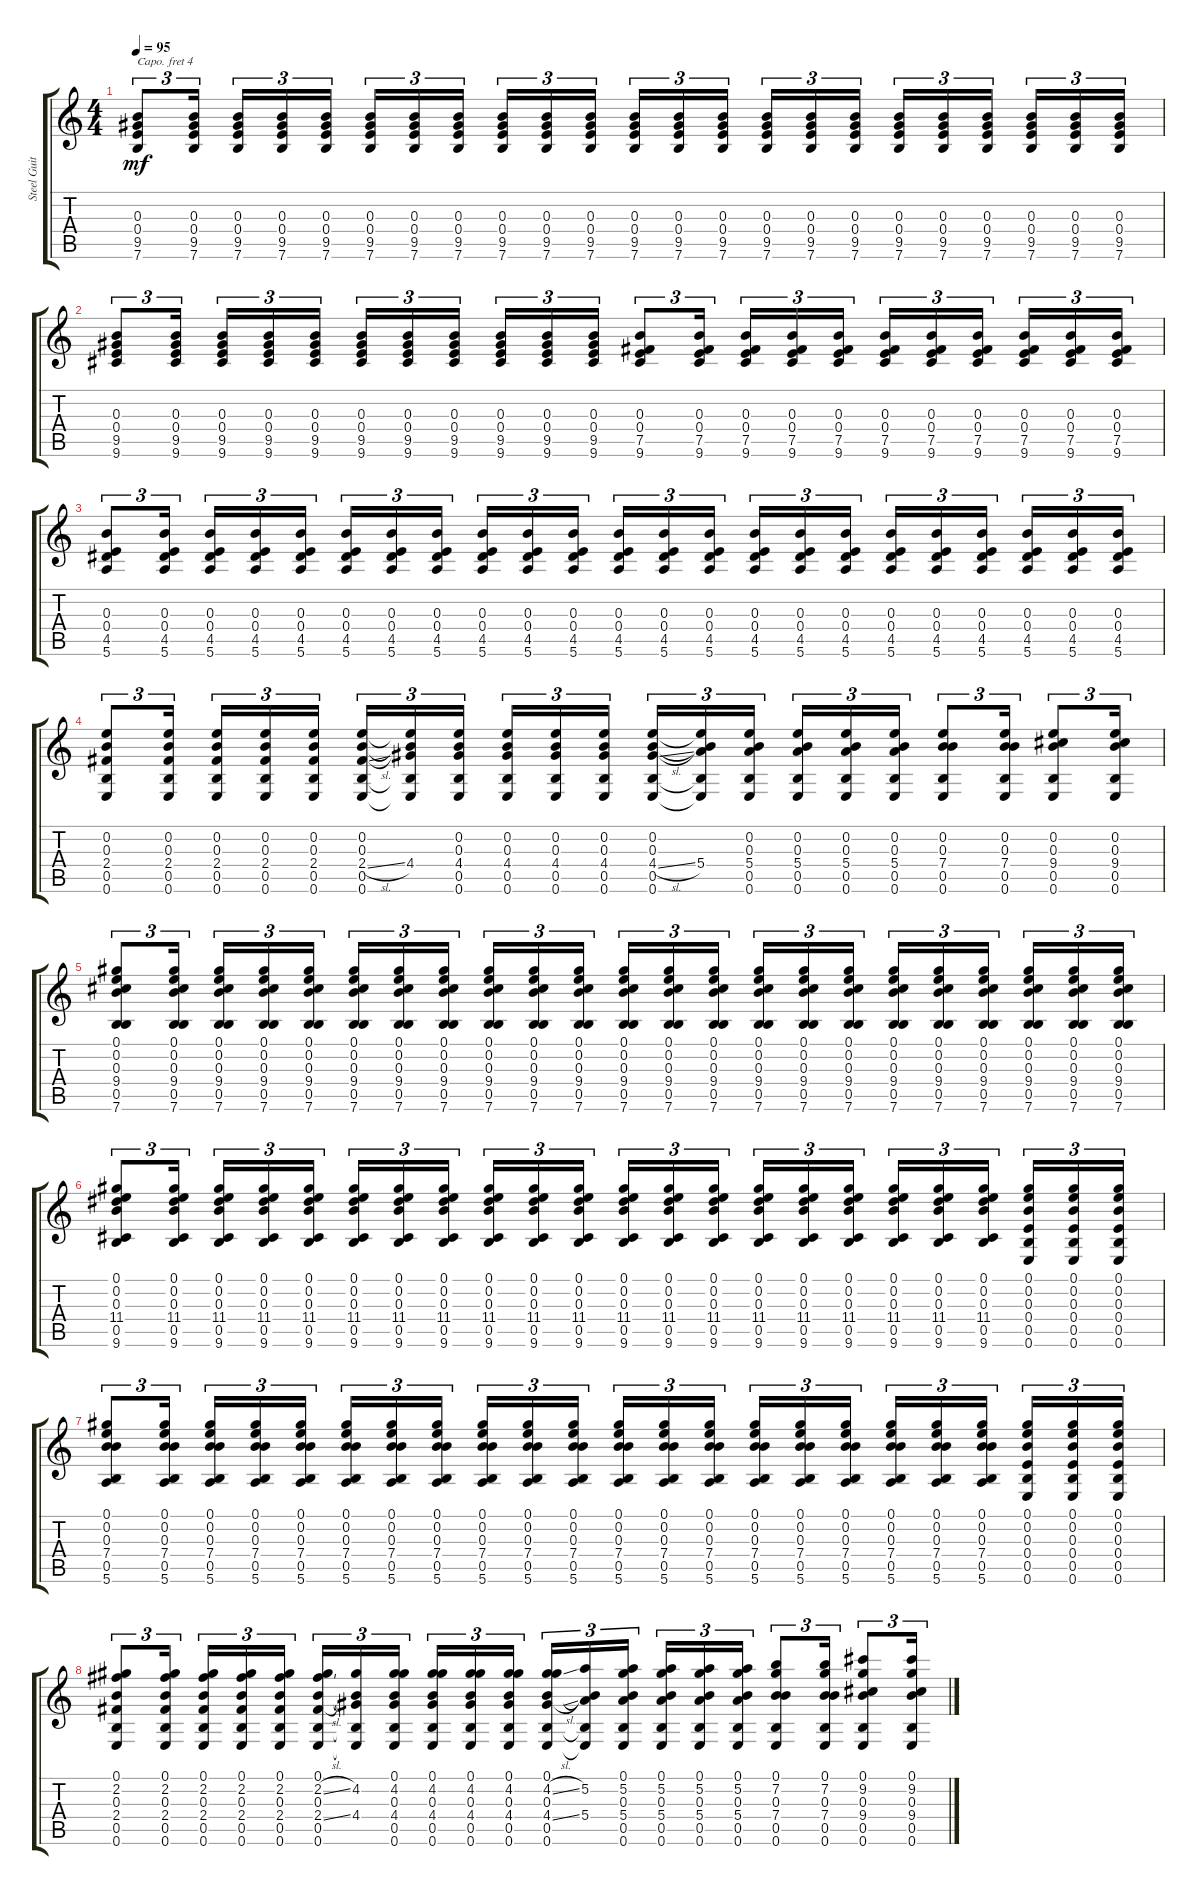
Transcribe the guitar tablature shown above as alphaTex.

\track ("Steel Guitar" "Steel Guit") {instrument acousticguitarsteel}
\staff {score tabs}
\capo 4
\tuning (E4 C4 G3 C3 G2 C2) {hide}
\ts (4 4)
\tempo 95
\clef g2
\ks c
(0.3 0.4 9.5 7.6).8{tu (3 2) dy mf} (0.3 0.4 9.5 7.6).16{tu (3 2) beam splitsecondary} (0.3 0.4 9.5 7.6).16{tu (3 2)} (0.3 0.4 9.5 7.6).16{tu (3 2)} (0.3 0.4 9.5 7.6).16{tu (3 2)} (0.3 0.4 9.5 7.6).16{tu (3 2)} (0.3 0.4 9.5 7.6).16{tu (3 2)} (0.3 0.4 9.5 7.6).16{tu (3 2) beam splitsecondary} (0.3 0.4 9.5 7.6).16{tu (3 2)} (0.3 0.4 9.5 7.6).16{tu (3 2)} (0.3 0.4 9.5 7.6).16{tu (3 2)} (0.3 0.4 9.5 7.6).16{tu (3 2)} (0.3 0.4 9.5 7.6).16{tu (3 2)} (0.3 0.4 9.5 7.6).16{tu (3 2) beam splitsecondary} (0.3 0.4 9.5 7.6).16{tu (3 2)} (0.3 0.4 9.5 7.6).16{tu (3 2)} (0.3 0.4 9.5 7.6).16{tu (3 2)} (0.3 0.4 9.5 7.6).16{tu (3 2)} (0.3 0.4 9.5 7.6).16{tu (3 2)} (0.3 0.4 9.5 7.6).16{tu (3 2) beam splitsecondary} (0.3 0.4 9.5 7.6).16{tu (3 2)} (0.3 0.4 9.5 7.6).16{tu (3 2)} (0.3 0.4 9.5 7.6).16{tu (3 2)} |
(0.3 0.4 9.5 9.6).8{tu (3 2)} (0.3 0.4 9.5 9.6).16{tu (3 2) beam splitsecondary} (0.3 0.4 9.5 9.6).16{tu (3 2)} (0.3 0.4 9.5 9.6).16{tu (3 2)} (0.3 0.4 9.5 9.6).16{tu (3 2)} (0.3 0.4 9.5 9.6).16{tu (3 2)} (0.3 0.4 9.5 9.6).16{tu (3 2)} (0.3 0.4 9.5 9.6).16{tu (3 2) beam splitsecondary} (0.3 0.4 9.5 9.6).16{tu (3 2)} (0.3 0.4 9.5 9.6).16{tu (3 2)} (0.3 0.4 9.5 9.6).16{tu (3 2)} (0.3 0.4 7.5 9.6).8{tu (3 2)} (0.3 0.4 7.5 9.6).16{tu (3 2) beam splitsecondary} (0.3 0.4 7.5 9.6).16{tu (3 2)} (0.3 0.4 7.5 9.6).16{tu (3 2)} (0.3 0.4 7.5 9.6).16{tu (3 2)} (0.3 0.4 7.5 9.6).16{tu (3 2)} (0.3 0.4 7.5 9.6).16{tu (3 2)} (0.3 0.4 7.5 9.6).16{tu (3 2) beam splitsecondary} (0.3 0.4 7.5 9.6).16{tu (3 2)} (0.3 0.4 7.5 9.6).16{tu (3 2)} (0.3 0.4 7.5 9.6).16{tu (3 2)} |
(0.3 0.4 4.5 5.6).8{tu (3 2)} (0.3 0.4 4.5 5.6).16{tu (3 2) beam splitsecondary} (0.3 0.4 4.5 5.6).16{tu (3 2)} (0.3 0.4 4.5 5.6).16{tu (3 2)} (0.3 0.4 4.5 5.6).16{tu (3 2)} (0.3 0.4 4.5 5.6).16{tu (3 2)} (0.3 0.4 4.5 5.6).16{tu (3 2)} (0.3 0.4 4.5 5.6).16{tu (3 2) beam splitsecondary} (0.3 0.4 4.5 5.6).16{tu (3 2)} (0.3 0.4 4.5 5.6).16{tu (3 2)} (0.3 0.4 4.5 5.6).16{tu (3 2)} (0.3 0.4 4.5 5.6).16{tu (3 2)} (0.3 0.4 4.5 5.6).16{tu (3 2)} (0.3 0.4 4.5 5.6).16{tu (3 2) beam splitsecondary} (0.3 0.4 4.5 5.6).16{tu (3 2)} (0.3 0.4 4.5 5.6).16{tu (3 2)} (0.3 0.4 4.5 5.6).16{tu (3 2)} (0.3 0.4 4.5 5.6).16{tu (3 2)} (0.3 0.4 4.5 5.6).16{tu (3 2)} (0.3 0.4 4.5 5.6).16{tu (3 2) beam splitsecondary} (0.3 0.4 4.5 5.6).16{tu (3 2)} (0.3 0.4 4.5 5.6).16{tu (3 2)} (0.3 0.4 4.5 5.6).16{tu (3 2)} |
(0.2 0.3 2.4 0.5 0.6).8{tu (3 2)} (0.2 0.3 2.4 0.5 0.6).16{tu (3 2) beam splitsecondary} (0.2 0.3 2.4 0.5 0.6).16{tu (3 2)} (0.2 0.3 2.4 0.5 0.6).16{tu (3 2)} (0.2 0.3 2.4 0.5 0.6).16{tu (3 2)} (0.2 0.3 2.4{sl} 0.5 0.6).16{tu (3 2)} (0.2{t} 0.3{t} 4.4 0.5{t} 0.6{t}).16{tu (3 2)} (0.2 0.3 4.4 0.5 0.6).16{tu (3 2) beam splitsecondary} (0.2 0.3 4.4 0.5 0.6).16{tu (3 2)} (0.2 0.3 4.4 0.5 0.6).16{tu (3 2)} (0.2 0.3 4.4 0.5 0.6).16{tu (3 2)} (0.2 0.3 4.4{sl} 0.5 0.6).16{tu (3 2)} (0.2{t} 0.3{t} 5.4 0.5{t} 0.6{t}).16{tu (3 2)} (0.2 0.3 5.4 0.5 0.6).16{tu (3 2) beam splitsecondary} (0.2 0.3 5.4 0.5 0.6).16{tu (3 2)} (0.2 0.3 5.4 0.5 0.6).16{tu (3 2)} (0.2 0.3 5.4 0.5 0.6).16{tu (3 2)} (0.2 0.3 7.4 0.5 0.6).8{tu (3 2)} (0.2 0.3 7.4 0.5 0.6).16{tu (3 2)} (0.2 0.3 9.4 0.5 0.6).8{tu (3 2)} (0.2 0.3 9.4 0.5 0.6).16{tu (3 2)} |
(0.1 0.2 0.3 9.4 0.5 7.6).8{tu (3 2)} (0.1 0.2 0.3 9.4 0.5 7.6).16{tu (3 2) beam splitsecondary} (0.1 0.2 0.3 9.4 0.5 7.6).16{tu (3 2)} (0.1 0.2 0.3 9.4 0.5 7.6).16{tu (3 2)} (0.1 0.2 0.3 9.4 0.5 7.6).16{tu (3 2)} (0.1 0.2 0.3 9.4 0.5 7.6).16{tu (3 2)} (0.1 0.2 0.3 9.4 0.5 7.6).16{tu (3 2)} (0.1 0.2 0.3 9.4 0.5 7.6).16{tu (3 2) beam splitsecondary} (0.1 0.2 0.3 9.4 0.5 7.6).16{tu (3 2)} (0.1 0.2 0.3 9.4 0.5 7.6).16{tu (3 2)} (0.1 0.2 0.3 9.4 0.5 7.6).16{tu (3 2)} (0.1 0.2 0.3 9.4 0.5 7.6).16{tu (3 2)} (0.1 0.2 0.3 9.4 0.5 7.6).16{tu (3 2)} (0.1 0.2 0.3 9.4 0.5 7.6).16{tu (3 2) beam splitsecondary} (0.1 0.2 0.3 9.4 0.5 7.6).16{tu (3 2)} (0.1 0.2 0.3 9.4 0.5 7.6).16{tu (3 2)} (0.1 0.2 0.3 9.4 0.5 7.6).16{tu (3 2)} (0.1 0.2 0.3 9.4 0.5 7.6).16{tu (3 2)} (0.1 0.2 0.3 9.4 0.5 7.6).16{tu (3 2)} (0.1 0.2 0.3 9.4 0.5 7.6).16{tu (3 2) beam splitsecondary} (0.1 0.2 0.3 9.4 0.5 7.6).16{tu (3 2)} (0.1 0.2 0.3 9.4 0.5 7.6).16{tu (3 2)} (0.1 0.2 0.3 9.4 0.5 7.6).16{tu (3 2)} |
(0.1 0.2 0.3 11.4 0.5 9.6).8{tu (3 2)} (0.1 0.2 0.3 11.4 0.5 9.6).16{tu (3 2) beam splitsecondary} (0.1 0.2 0.3 11.4 0.5 9.6).16{tu (3 2)} (0.1 0.2 0.3 11.4 0.5 9.6).16{tu (3 2)} (0.1 0.2 0.3 11.4 0.5 9.6).16{tu (3 2)} (0.1 0.2 0.3 11.4 0.5 9.6).16{tu (3 2)} (0.1 0.2 0.3 11.4 0.5 9.6).16{tu (3 2)} (0.1 0.2 0.3 11.4 0.5 9.6).16{tu (3 2) beam splitsecondary} (0.1 0.2 0.3 11.4 0.5 9.6).16{tu (3 2)} (0.1 0.2 0.3 11.4 0.5 9.6).16{tu (3 2)} (0.1 0.2 0.3 11.4 0.5 9.6).16{tu (3 2)} (0.1 0.2 0.3 11.4 0.5 9.6).16{tu (3 2)} (0.1 0.2 0.3 11.4 0.5 9.6).16{tu (3 2)} (0.1 0.2 0.3 11.4 0.5 9.6).16{tu (3 2) beam splitsecondary} (0.1 0.2 0.3 11.4 0.5 9.6).16{tu (3 2)} (0.1 0.2 0.3 11.4 0.5 9.6).16{tu (3 2)} (0.1 0.2 0.3 11.4 0.5 9.6).16{tu (3 2)} (0.1 0.2 0.3 11.4 0.5 9.6).16{tu (3 2)} (0.1 0.2 0.3 11.4 0.5 9.6).16{tu (3 2)} (0.1 0.2 0.3 11.4 0.5 9.6).16{tu (3 2) beam splitsecondary} (0.1 0.2 0.3 0.4 0.5 0.6).16{tu (3 2)} (0.1 0.2 0.3 0.4 0.5 0.6).16{tu (3 2)} (0.1 0.2 0.3 0.4 0.5 0.6).16{tu (3 2)} |
(0.1 0.2 0.3 7.4 0.5 5.6).8{tu (3 2)} (0.1 0.2 0.3 7.4 0.5 5.6).16{tu (3 2) beam splitsecondary} (0.1 0.2 0.3 7.4 0.5 5.6).16{tu (3 2)} (0.1 0.2 0.3 7.4 0.5 5.6).16{tu (3 2)} (0.1 0.2 0.3 7.4 0.5 5.6).16{tu (3 2)} (0.1 0.2 0.3 7.4 0.5 5.6).16{tu (3 2)} (0.1 0.2 0.3 7.4 0.5 5.6).16{tu (3 2)} (0.1 0.2 0.3 7.4 0.5 5.6).16{tu (3 2) beam splitsecondary} (0.1 0.2 0.3 7.4 0.5 5.6).16{tu (3 2)} (0.1 0.2 0.3 7.4 0.5 5.6).16{tu (3 2)} (0.1 0.2 0.3 7.4 0.5 5.6).16{tu (3 2)} (0.1 0.2 0.3 7.4 0.5 5.6).16{tu (3 2)} (0.1 0.2 0.3 7.4 0.5 5.6).16{tu (3 2)} (0.1 0.2 0.3 7.4 0.5 5.6).16{tu (3 2) beam splitsecondary} (0.1 0.2 0.3 7.4 0.5 5.6).16{tu (3 2)} (0.1 0.2 0.3 7.4 0.5 5.6).16{tu (3 2)} (0.1 0.2 0.3 7.4 0.5 5.6).16{tu (3 2)} (0.1 0.2 0.3 7.4 0.5 5.6).16{tu (3 2)} (0.1 0.2 0.3 7.4 0.5 5.6).16{tu (3 2)} (0.1 0.2 0.3 7.4 0.5 5.6).16{tu (3 2) beam splitsecondary} (0.1 0.2 0.3 0.4 0.5 0.6).16{tu (3 2)} (0.1 0.2 0.3 0.4 0.5 0.6).16{tu (3 2)} (0.1 0.2 0.3 0.4 0.5 0.6).16{tu (3 2)} |
(0.1 2.2 0.3 2.4 0.5 0.6).8{tu (3 2)} (0.1 2.2 0.3 2.4 0.5 0.6).16{tu (3 2) beam splitsecondary} (0.1 2.2 0.3 2.4 0.5 0.6).16{tu (3 2)} (0.1 2.2 0.3 2.4 0.5 0.6).16{tu (3 2)} (0.1 2.2 0.3 2.4 0.5 0.6).16{tu (3 2)} (0.1 2.2{sl} 0.3 2.4{sl} 0.5 0.6).16{tu (3 2)} (4.2 0.3{t} 4.4 0.5{t} 0.6{t}).16{tu (3 2)} (0.1 4.2 0.3 4.4 0.5 0.6).16{tu (3 2) beam splitsecondary} (0.1 4.2 0.3 4.4 0.5 0.6).16{tu (3 2)} (0.1 4.2 0.3 4.4 0.5 0.6).16{tu (3 2)} (0.1 4.2 0.3 4.4 0.5 0.6).16{tu (3 2)} (0.1 4.2{sl} 0.3 4.4{sl} 0.5 0.6).16{tu (3 2)} (5.2 0.3{t} 5.4 0.5{t} 0.6{t}).16{tu (3 2)} (0.1 5.2 0.3 5.4 0.5 0.6).16{tu (3 2) beam splitsecondary} (0.1 5.2 0.3 5.4 0.5 0.6).16{tu (3 2)} (0.1 5.2 0.3 5.4 0.5 0.6).16{tu (3 2)} (0.1 5.2 0.3 5.4 0.5 0.6).16{tu (3 2)} (0.1 7.2 0.3 7.4 0.5 0.6).8{tu (3 2)} (0.1 7.2 0.3 7.4 0.5 0.6).16{tu (3 2)} (0.1 9.2 0.3 9.4 0.5 0.6).8{tu (3 2)} (0.1 9.2 0.3 9.4 0.5 0.6).16{tu (3 2)}
